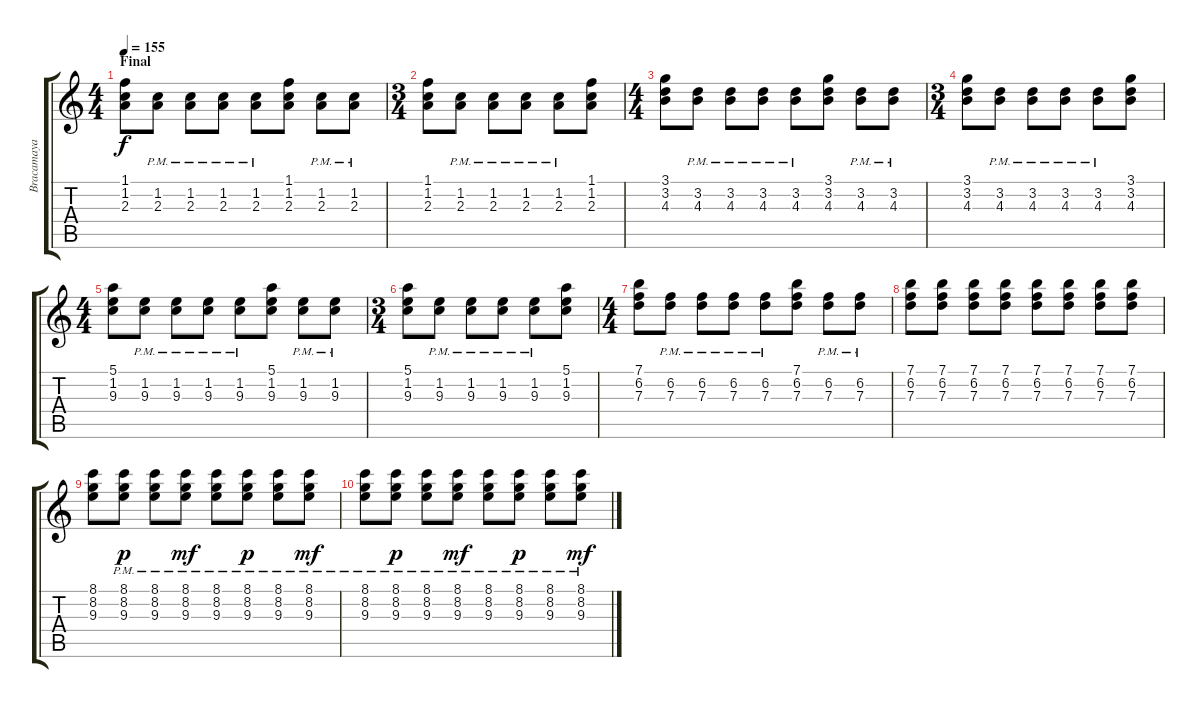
\track ("Bracamaya" "Bracamaya") {instrument distortionguitar}
\staff {score tabs}
\tuning (E4 B3 G3 D3 A2 E2) {hide}
\ts (4 4)
\section ("" "Final")
\tempo 155
\clef g2
\ks c
(1.1 1.2 2.3).8{dy f} (1.2{pm} 2.3{pm}).8 (1.2{pm} 2.3{pm}).8 (1.2{pm} 2.3{pm}).8 (1.2{pm} 2.3{pm}).8 (1.1 1.2 2.3).8 (1.2{pm} 2.3{pm}).8 (1.2{pm} 2.3{pm}).8 |
\ts (3 4)
(1.1 1.2 2.3).8 (1.2{pm} 2.3{pm}).8 (1.2{pm} 2.3{pm}).8 (1.2{pm} 2.3{pm}).8 (1.2{pm} 2.3{pm}).8 (1.1 1.2 2.3).8 |
\ts (4 4)
(3.1 3.2 4.3).8 (3.2{pm} 4.3{pm}).8 (3.2{pm} 4.3{pm}).8 (3.2{pm} 4.3{pm}).8 (3.2{pm} 4.3{pm}).8 (3.1 3.2 4.3).8 (3.2{pm} 4.3{pm}).8 (3.2{pm} 4.3{pm}).8 |
\ts (3 4)
(3.1 3.2 4.3).8 (3.2{pm} 4.3{pm}).8 (3.2{pm} 4.3{pm}).8 (3.2{pm} 4.3{pm}).8 (3.2{pm} 4.3{pm}).8 (3.1 3.2 4.3).8 |
\ts (4 4)
(5.1 1.2 9.3).8 (1.2{pm} 9.3{pm}).8 (1.2{pm} 9.3{pm}).8 (1.2{pm} 9.3{pm}).8 (1.2{pm} 9.3{pm}).8 (5.1 1.2 9.3).8 (1.2{pm} 9.3{pm}).8 (1.2{pm} 9.3{pm}).8 |
\ts (3 4)
(5.1 1.2 9.3).8 (1.2{pm} 9.3{pm}).8 (1.2{pm} 9.3{pm}).8 (1.2{pm} 9.3{pm}).8 (1.2{pm} 9.3{pm}).8 (5.1 1.2 9.3).8 |
\ts (4 4)
(7.1 6.2 7.3).8 (6.2{pm} 7.3{pm}).8 (6.2{pm} 7.3{pm}).8 (6.2{pm} 7.3{pm}).8 (6.2{pm} 7.3{pm}).8 (7.1 6.2 7.3).8 (6.2{pm} 7.3{pm}).8 (6.2{pm} 7.3{pm}).8 |
(7.1 6.2 7.3).8 (7.1 6.2 7.3).8 (7.1 6.2 7.3).8 (7.1 6.2 7.3).8 (7.1 6.2 7.3).8 (7.1 6.2 7.3).8 (7.1 6.2 7.3).8 (7.1 6.2 7.3).8 |
(8.1 8.2 9.3).8{volume 0} (8.1{pm} 8.2{pm} 9.3{pm}).8{dy p balance 0} (8.1{pm} 8.2{pm} 9.3{pm}).8{balance 16} (8.1{pm} 8.2{pm} 9.3{pm}).8{dy mf balance 0} (8.1{pm} 8.2{pm} 9.3{pm}).8{balance 16} (8.1{pm} 8.2{pm} 9.3{pm}).8{dy p balance 0} (8.1{pm} 8.2{pm} 9.3{pm}).8{balance 16} (8.1{pm} 8.2{pm} 9.3{pm}).8{dy mf balance 0} |
(8.1{pm} 8.2{pm} 9.3{pm}).8{balance 16} (8.1{pm} 8.2{pm} 9.3{pm}).8{dy p balance 0} (8.1{pm} 8.2{pm} 9.3{pm}).8{balance 16} (8.1{pm} 8.2{pm} 9.3{pm}).8{dy mf balance 0} (8.1{pm} 8.2{pm} 9.3{pm}).8{balance 16} (8.1{pm} 8.2{pm} 9.3{pm}).8{dy p balance 0} (8.1{pm} 8.2{pm} 9.3{pm}).8{balance 16} (8.1{pm} 8.2{pm} 9.3{pm}).8{dy mf balance 0}
